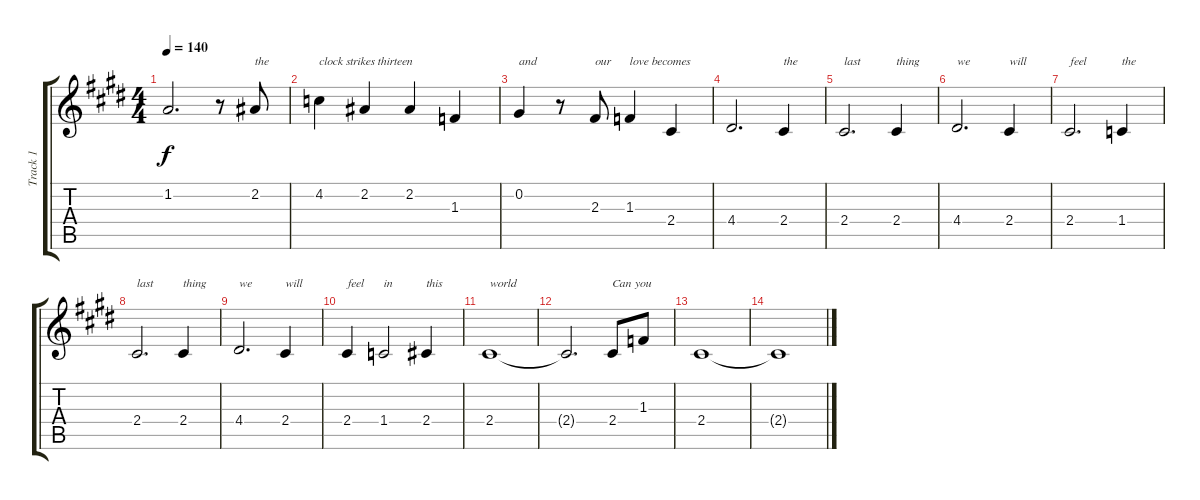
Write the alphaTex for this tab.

\track ("Track 1" "Track 1") {instrument acousticguitarnylon}
\staff {score tabs}
\tuning (Db4 Ab3 E3 B2 Gb2 Db2) {hide}
\ts (4 4)
\tempo 140
\clef g2
\ks e
1.2.2{d dy f} r.8 2.2.8{txt "the"} |
4.2.4{txt "clock strikes thirteen"} 2.2.4 2.2.4 1.3.4 |
0.2.4{txt "and"} r.8 2.3.8{txt "our"} 1.3.4{txt "love becomes"} 2.4.4 |
4.4.2{d} 2.4.4{txt "the"} |
2.4.2{d txt "last"} 2.4.4{txt "thing"} |
4.4.2{d txt "we"} 2.4.4{txt "will"} |
2.4.2{d txt "feel"} 1.4.4{txt "the"} |
2.4.2{d txt "last"} 2.4.4{txt "thing"} |
4.4.2{d txt "we"} 2.4.4{txt "will"} |
2.4.4{txt "feel"} 1.4.2{txt "in"} 2.4.4{txt "this"} |
2.4.1{txt "world"} |
2.4{t}.2{d} 2.4.8{txt "Can you"} 1.3.8 |
2.4.1 |
2.4{t}.1
